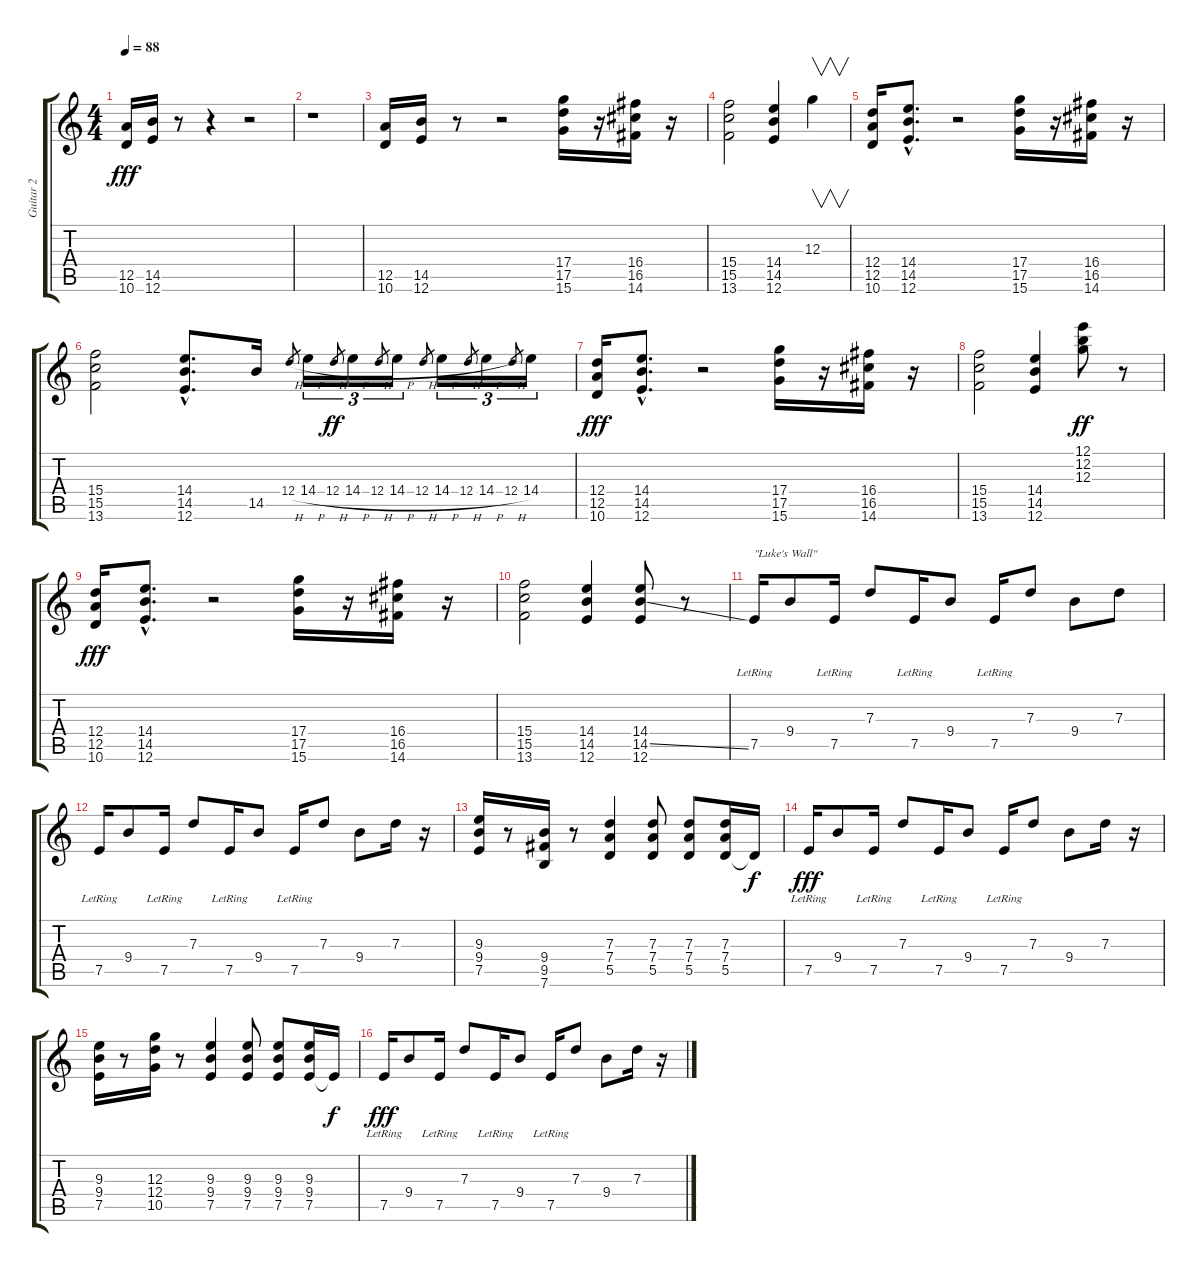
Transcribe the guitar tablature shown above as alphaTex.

\track ("Guitar 2" "Guitar 2") {instrument overdrivenguitar}
\staff {score tabs}
\tuning (E4 B3 G3 D3 A2 E2) {hide}
\ts (4 4)
\tempo 88
\clef g2
\ks c
(12.5 10.6).16{dy fff} (14.5 12.6).16 r.8 r.4 r.2 |
r.1 |
(12.5 10.6).16 (14.5 12.6).16 r.8 r.2 (17.4 17.5 15.6).16 r.16 (16.4 16.5 14.6).16 r.16 |
(15.4 15.5 13.6).2 (14.4 14.5 12.6).4 12.3.4{v} |
(12.4 12.5 10.6).16 (14.4{hac} 14.5{hac} 12.6{hac}).8{d} r.2 (17.4 17.5 15.6).16 r.16 (16.4 16.5 14.6).16 r.16 |
(15.4 15.5 13.6).2 (14.4{hac} 14.5{hac} 12.6{hac}).8{d} 14.5.16 12.4{h}.8{gr} 14.4{h}.16{tu (3 2)} 12.4{h}.8{gr dy ff} 14.4{h}.16{tu (3 2)} 12.4{h}.8{gr} 14.4{h}.16{tu (3 2)} 12.4{h}.8{gr} 14.4{h}.16{tu (3 2)} 12.4{h}.8{gr} 14.4{h}.16{tu (3 2)} 12.4{h}.8{gr} 14.4.16{tu (3 2)} |
(12.4 12.5 10.6).16{dy fff} (14.4{hac} 14.5{hac} 12.6{hac}).8{d} r.2 (17.4 17.5 15.6).16 r.16 (16.4 16.5 14.6).16 r.16 |
(15.4 15.5 13.6).2 (14.4 14.5 12.6).4 (12.1 12.2 12.3).8{dy ff} r.8 |
(12.4 12.5 10.6).16{dy fff} (14.4{hac} 14.5{hac} 12.6{hac}).8{d} r.2 (17.4 17.5 15.6).16 r.16 (16.4 16.5 14.6).16 r.16 |
(15.4 15.5 13.6).2 (14.4 14.5 12.6).4 (14.4 14.5{ss} 12.6).8 r.8 |
7.5{lr}.16{txt "\"Luke's Wall\""} 9.4.8 7.5{lr}.16 7.3.8 7.5{lr}.16 9.4.8 7.5{lr}.16 7.3.8 9.4.8 7.3.8 |
7.5{lr}.16 9.4.8 7.5{lr}.16 7.3.8 7.5{lr}.16 9.4.8 7.5{lr}.16 7.3.8 9.4.8 7.3.16 r.16 |
(9.3 9.4 7.5).16 r.8 (9.4 9.5 7.6).16 r.8 (7.3 7.4 5.5).4 (7.3 7.4 5.5).8 (7.3 7.4 5.5).8 (7.3 7.4 5.5).16 5.5{t}.16{dy f} |
7.5{lr}.16{dy fff} 9.4.8 7.5{lr}.16 7.3.8 7.5{lr}.16 9.4.8 7.5{lr}.16 7.3.8 9.4.8 7.3.16 r.16 |
(9.3 9.4 7.5).16 r.8 (12.3 12.4 10.5).16 r.8 (9.3 9.4 7.5).4 (9.3 9.4 7.5).8 (9.3 9.4 7.5).8 (9.3 9.4 7.5).16 7.5{t}.16{dy f} |
7.5{lr}.16{dy fff} 9.4.8 7.5{lr}.16 7.3.8 7.5{lr}.16 9.4.8 7.5{lr}.16 7.3.8 9.4.8 7.3.16 r.16
